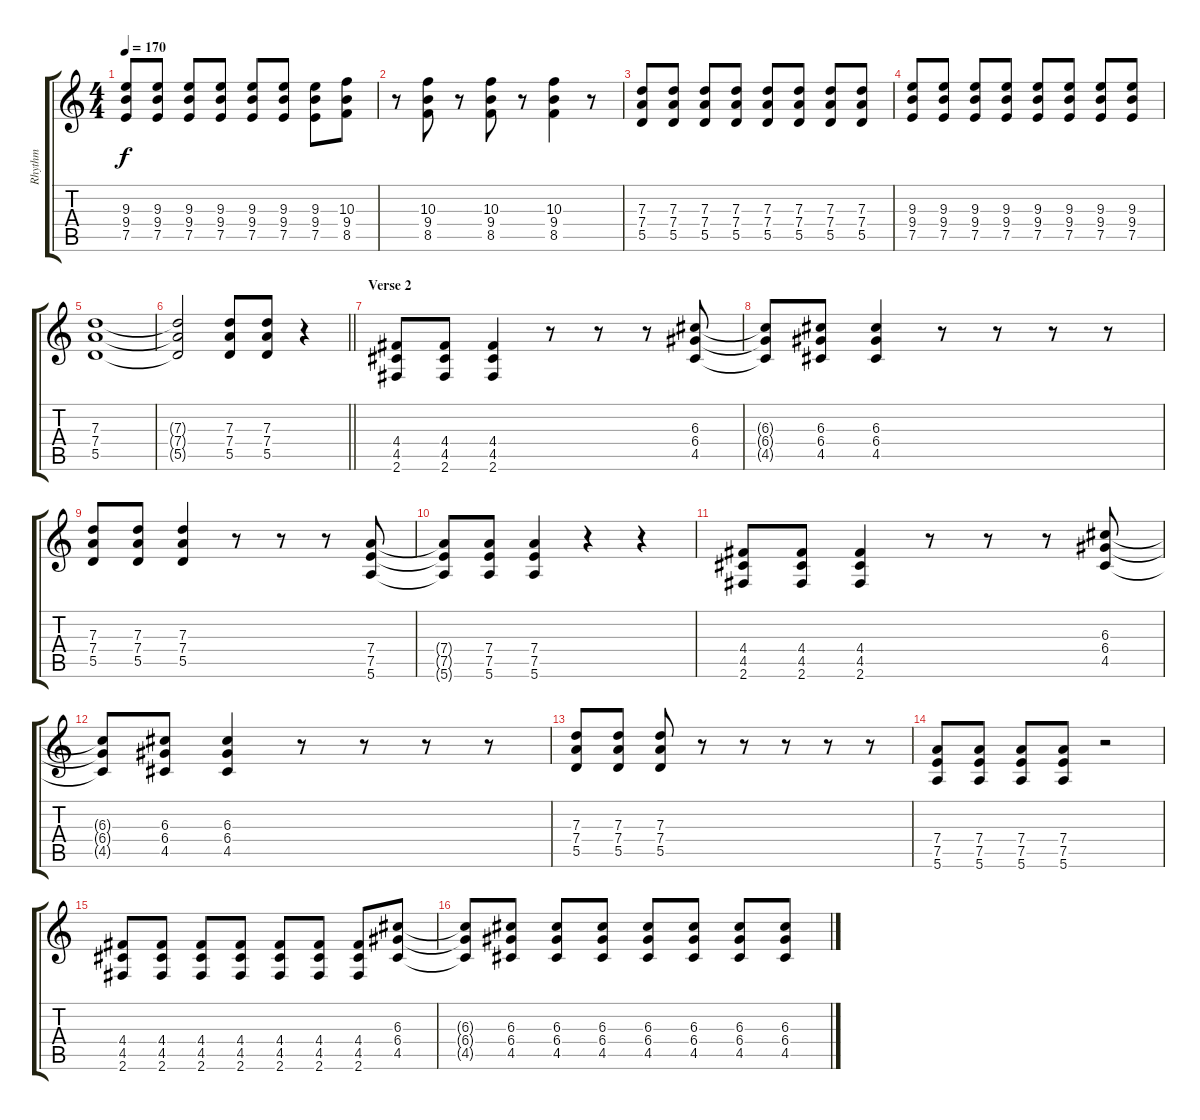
\track ("Rhythm" "Rhythm") {instrument distortionguitar}
\staff {score tabs}
\tuning (E4 B3 G3 D3 A2 E2) {hide}
\ts (4 4)
\tempo 170
\clef g2
\ks c
(9.3 9.4 7.5).8{dy f} (9.3 9.4 7.5).8 (9.3 9.4 7.5).8 (9.3 9.4 7.5).8 (9.3 9.4 7.5).8 (9.3 9.4 7.5).8 (9.3 9.4 7.5).8 (10.3 9.4 8.5).8 |
r.8 (10.3 9.4 8.5).8 r.8 (10.3 9.4 8.5).8 r.8 (10.3 9.4 8.5).4 r.8 |
(7.3 7.4 5.5).8 (7.3 7.4 5.5).8 (7.3 7.4 5.5).8 (7.3 7.4 5.5).8 (7.3 7.4 5.5).8 (7.3 7.4 5.5).8 (7.3 7.4 5.5).8 (7.3 7.4 5.5).8 |
(9.3 9.4 7.5).8 (9.3 9.4 7.5).8 (9.3 9.4 7.5).8 (9.3 9.4 7.5).8 (9.3 9.4 7.5).8 (9.3 9.4 7.5).8 (9.3 9.4 7.5).8 (9.3 9.4 7.5).8 |
(7.3 7.4 5.5).1 |
\barLineRight lightlight
(7.3{t} 7.4{t} 5.5{t}).2 (7.3 7.4 5.5).8 (7.3 7.4 5.5).8 r.4 |
\section ("" "Verse 2")
(4.4 4.5 2.6).8 (4.4 4.5 2.6).8 (4.4 4.5 2.6).4 r.8 r.8 r.8 (6.3 6.4 4.5).8 |
(6.3{t} 6.4{t} 4.5{t}).8 (6.3 6.4 4.5).8 (6.3 6.4 4.5).4 r.8 r.8 r.8 r.8 |
(7.3 7.4 5.5).8 (7.3 7.4 5.5).8 (7.3 7.4 5.5).4 r.8 r.8 r.8 (7.4 7.5 5.6).8 |
(7.4{t} 7.5{t} 5.6{t}).8 (7.4 7.5 5.6).8 (7.4 7.5 5.6).4 r.4 r.4 |
(4.4 4.5 2.6).8 (4.4 4.5 2.6).8 (4.4 4.5 2.6).4 r.8 r.8 r.8 (6.3 6.4 4.5).8 |
(6.3{t} 6.4{t} 4.5{t}).8 (6.3 6.4 4.5).8 (6.3 6.4 4.5).4 r.8 r.8 r.8 r.8 |
(7.3 7.4 5.5).8 (7.3 7.4 5.5).8 (7.3 7.4 5.5).8 r.8 r.8 r.8 r.8 r.8 |
(7.4 7.5 5.6).8 (7.4 7.5 5.6).8 (7.4 7.5 5.6).8 (7.4 7.5 5.6).8 r.2 |
(4.4 4.5 2.6).8 (4.4 4.5 2.6).8 (4.4 4.5 2.6).8 (4.4 4.5 2.6).8 (4.4 4.5 2.6).8 (4.4 4.5 2.6).8 (4.4 4.5 2.6).8 (6.3 6.4 4.5).8 |
(6.3{t} 6.4{t} 4.5{t}).8 (6.3 6.4 4.5).8 (6.3 6.4 4.5).8 (6.3 6.4 4.5).8 (6.3 6.4 4.5).8 (6.3 6.4 4.5).8 (6.3 6.4 4.5).8 (6.3 6.4 4.5).8
